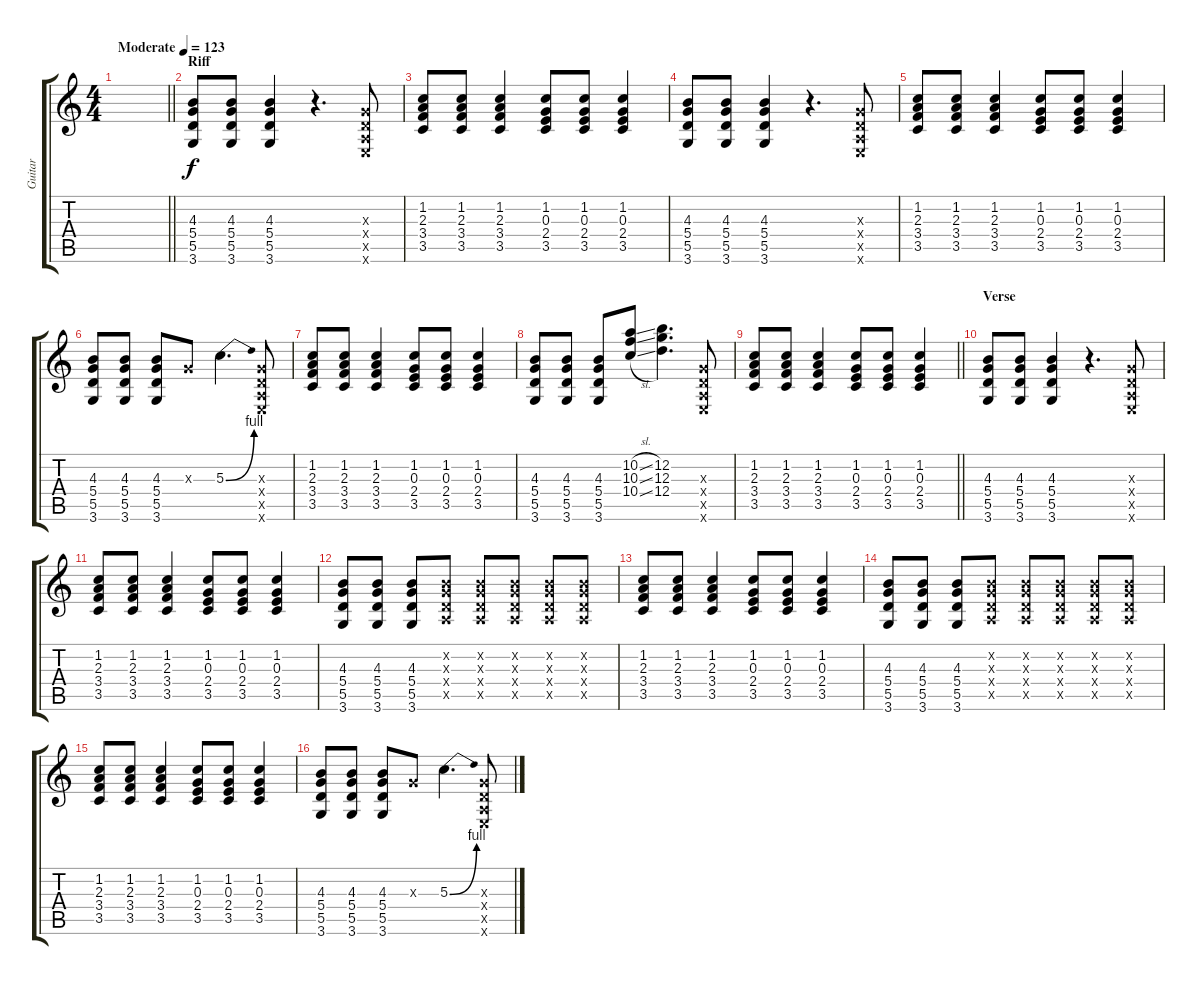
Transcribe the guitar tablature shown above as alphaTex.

\track ("Guitar" "Guitar") {instrument overdrivenguitar}
\staff {score tabs}
\tuning (E4 B3 G3 D3 A2 E2) {hide}
\ts (4 4)
\tempo (123 "Moderate")
\clef g2
\barLineRight lightlight
\ks c
|
\section ("" "Riff")
(4.3 5.4 5.5 3.6).8 (4.3 5.4 5.5 3.6).8 (4.3 5.4 5.5 3.6).4 r.4{d} (0.3{x} 0.4{x} 0.5{x} 0.6{x}).8 |
(1.2 2.3 3.4 3.5).8 (1.2 2.3 3.4 3.5).8 (1.2 2.3 3.4 3.5).4 (1.2 0.3 2.4 3.5).8 (1.2 0.3 2.4 3.5).8 (1.2 0.3 2.4 3.5).4 |
(4.3 5.4 5.5 3.6).8 (4.3 5.4 5.5 3.6).8 (4.3 5.4 5.5 3.6).4 r.4{d} (0.3{x} 0.4{x} 0.5{x} 0.6{x}).8 |
(1.2 2.3 3.4 3.5).8 (1.2 2.3 3.4 3.5).8 (1.2 2.3 3.4 3.5).4 (1.2 0.3 2.4 3.5).8 (1.2 0.3 2.4 3.5).8 (1.2 0.3 2.4 3.5).4 |
(4.3 5.4 5.5 3.6).8 (4.3 5.4 5.5 3.6).8 (4.3 5.4 5.5 3.6).8 0.3{x}.8 5.3{be (bend 0 0 60 4)}.4{d} (0.3{x} 0.4{x} 0.5{x} 0.6{x}).8 |
(1.2 2.3 3.4 3.5).8 (1.2 2.3 3.4 3.5).8 (1.2 2.3 3.4 3.5).4 (1.2 0.3 2.4 3.5).8 (1.2 0.3 2.4 3.5).8 (1.2 0.3 2.4 3.5).4 |
(4.3 5.4 5.5 3.6).8 (4.3 5.4 5.5 3.6).8 (4.3 5.4 5.5 3.6).8 (10.2{sl} 10.3{sl} 10.4{sl}).8 (12.2 12.3 12.4).4{d} (0.3{x} 0.4{x} 0.5{x} 0.6{x}).8 |
\barLineRight lightlight
(1.2 2.3 3.4 3.5).8 (1.2 2.3 3.4 3.5).8 (1.2 2.3 3.4 3.5).4 (1.2 0.3 2.4 3.5).8 (1.2 0.3 2.4 3.5).8 (1.2 0.3 2.4 3.5).4 |
\section ("" "Verse")
(4.3 5.4 5.5 3.6).8 (4.3 5.4 5.5 3.6).8 (4.3 5.4 5.5 3.6).4 r.4{d} (0.3{x} 0.4{x} 0.5{x} 0.6{x}).8 |
(1.2 2.3 3.4 3.5).8 (1.2 2.3 3.4 3.5).8 (1.2 2.3 3.4 3.5).4 (1.2 0.3 2.4 3.5).8 (1.2 0.3 2.4 3.5).8 (1.2 0.3 2.4 3.5).4 |
(4.3 5.4 5.5 3.6).8 (4.3 5.4 5.5 3.6).8 (4.3 5.4 5.5 3.6).8 (0.2{x} 0.3{x} 0.4{x} 0.5{x}).8 (0.2{x} 0.3{x} 0.4{x} 0.5{x}).8 (0.2{x} 0.3{x} 0.4{x} 0.5{x}).8 (0.2{x} 0.3{x} 0.4{x} 0.5{x}).8 (0.2{x} 0.3{x} 0.4{x} 0.5{x}).8 |
(1.2 2.3 3.4 3.5).8 (1.2 2.3 3.4 3.5).8 (1.2 2.3 3.4 3.5).4 (1.2 0.3 2.4 3.5).8 (1.2 0.3 2.4 3.5).8 (1.2 0.3 2.4 3.5).4 |
(4.3 5.4 5.5 3.6).8 (4.3 5.4 5.5 3.6).8 (4.3 5.4 5.5 3.6).8 (0.2{x} 0.3{x} 0.4{x} 0.5{x}).8 (0.2{x} 0.3{x} 0.4{x} 0.5{x}).8 (0.2{x} 0.3{x} 0.4{x} 0.5{x}).8 (0.2{x} 0.3{x} 0.4{x} 0.5{x}).8 (0.2{x} 0.3{x} 0.4{x} 0.5{x}).8 |
(1.2 2.3 3.4 3.5).8 (1.2 2.3 3.4 3.5).8 (1.2 2.3 3.4 3.5).4 (1.2 0.3 2.4 3.5).8 (1.2 0.3 2.4 3.5).8 (1.2 0.3 2.4 3.5).4 |
(4.3 5.4 5.5 3.6).8 (4.3 5.4 5.5 3.6).8 (4.3 5.4 5.5 3.6).8 0.3{x}.8 5.3{be (bend 0 0 60 4)}.4{d} (0.3{x} 0.4{x} 0.5{x} 0.6{x}).8
